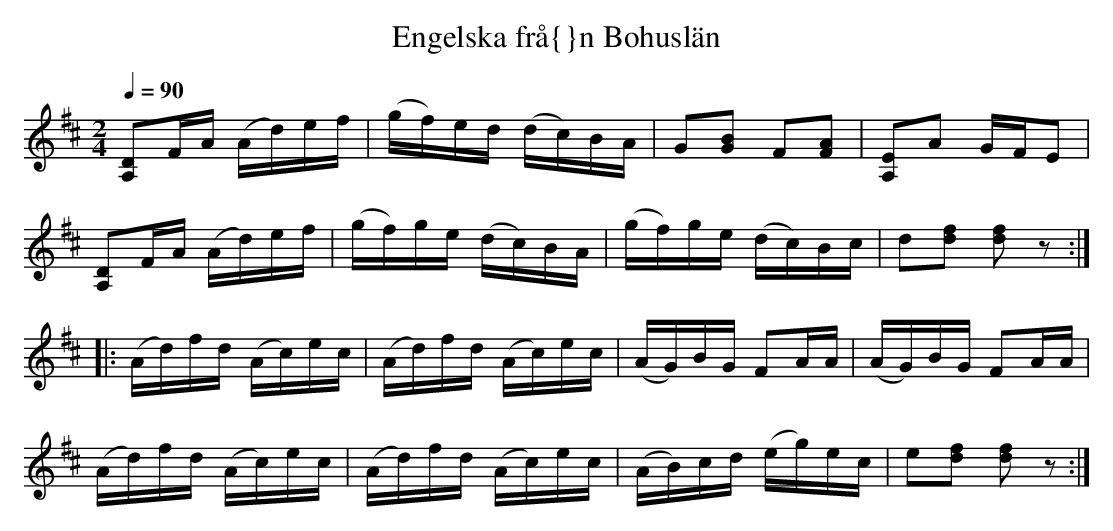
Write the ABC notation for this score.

X:1
T:Engelska fr\aa{}n Bohuslän
Q:1/4=90
M:2/4
L:1/16
K:D
[A,2D2]FA (Ad)ef|(gf)ed (dc)BA|G2[G2B2] F2[F2A2]|[A,2E2]A2 GFE2|
[A,2D2]FA (Ad)ef|(gf)ge (dc)BA|(gf)ge (dc)Bc|d2[d2f2] [d2f2] z2:|
|:(Ad)fd (Ac)ec|(Ad)fd (Ac)ec|(AG)BG F2AA|(AG)BG F2AA|
(Ad)fd (Ac)ec|(Ad)fd (Ac)ec|(AB)cd (eg)ec|e2[d2f2] [d2f2] z2:|
